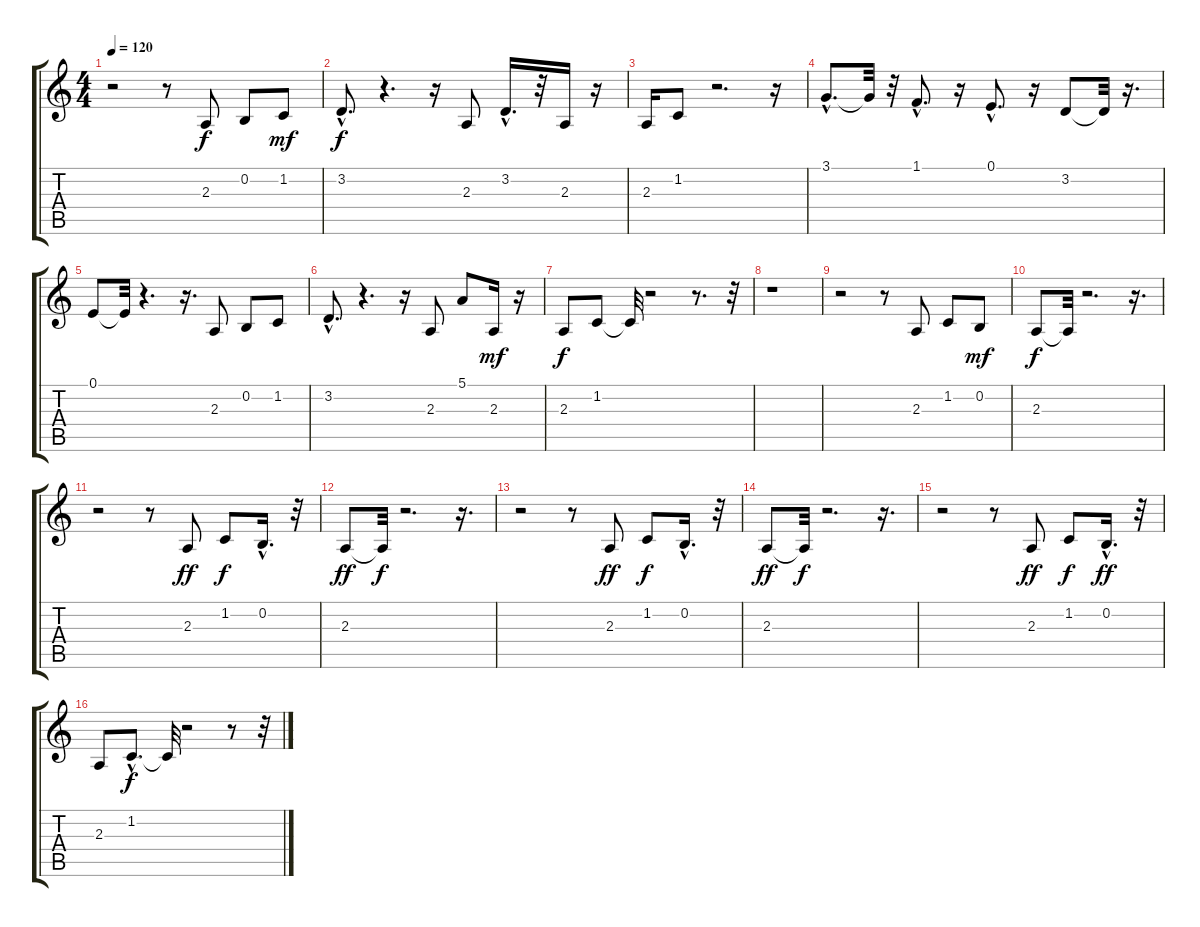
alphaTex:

\track "" {instrument fx5brightness}
\staff {score tabs}
\tuning (E4 B3 G3 D3 A2 E2) {hide}
\ts (4 4)
\tempo 120
\clef g2
\ks c
r.2{dy f} r.8 2.3.8 0.2.8 1.2.8{dy mf} |
3.2{hac}.8{d dy f} r.4{d} r.16 2.3.8 3.2{hac}.16{d} r.32 2.3.16 r.16 |
2.3.16 1.2.8 r.2{d} r.16 |
3.1{hac}.8{d} 3.1{t}.32 r.32 1.1{hac}.8{d} r.16 0.1{hac}.8{d} r.16 3.2.8 3.2{t}.32 r.16{d} |
0.1.8 0.1{t}.32 r.4{d} r.16{d} 2.3.8 0.2.8 1.2.8 |
3.2{hac}.8{d} r.4{d} r.16 2.3.8 5.1.8 2.3.16{dy mf} r.16 |
2.3.8{dy f} 1.2.8 1.2{t}.32 r.2 r.8{d} r.32 |
r.1 |
r.2 r.8 2.3.8 1.2.8 0.2.8{dy mf} |
2.3.8{dy f} 2.3{t}.32 r.2{d} r.16{d} |
r.2 r.8 2.3.8{dy ff} 1.2.8{dy f} 0.2{hac}.16{d} r.32 |
2.3.8{dy ff} 2.3{t}.32{dy f} r.2{d} r.16{d} |
r.2 r.8 2.3.8{dy ff} 1.2.8{dy f} 0.2{hac}.16{d} r.32 |
2.3.8{dy ff} 2.3{t}.32{dy f} r.2{d} r.16{d} |
r.2 r.8 2.3.8{dy ff} 1.2.8{dy f} 0.2{hac}.16{d dy ff} r.32 |
2.3.8 1.2{hac}.8{d dy f} 1.2{t}.32 r.2 r.8 r.32
